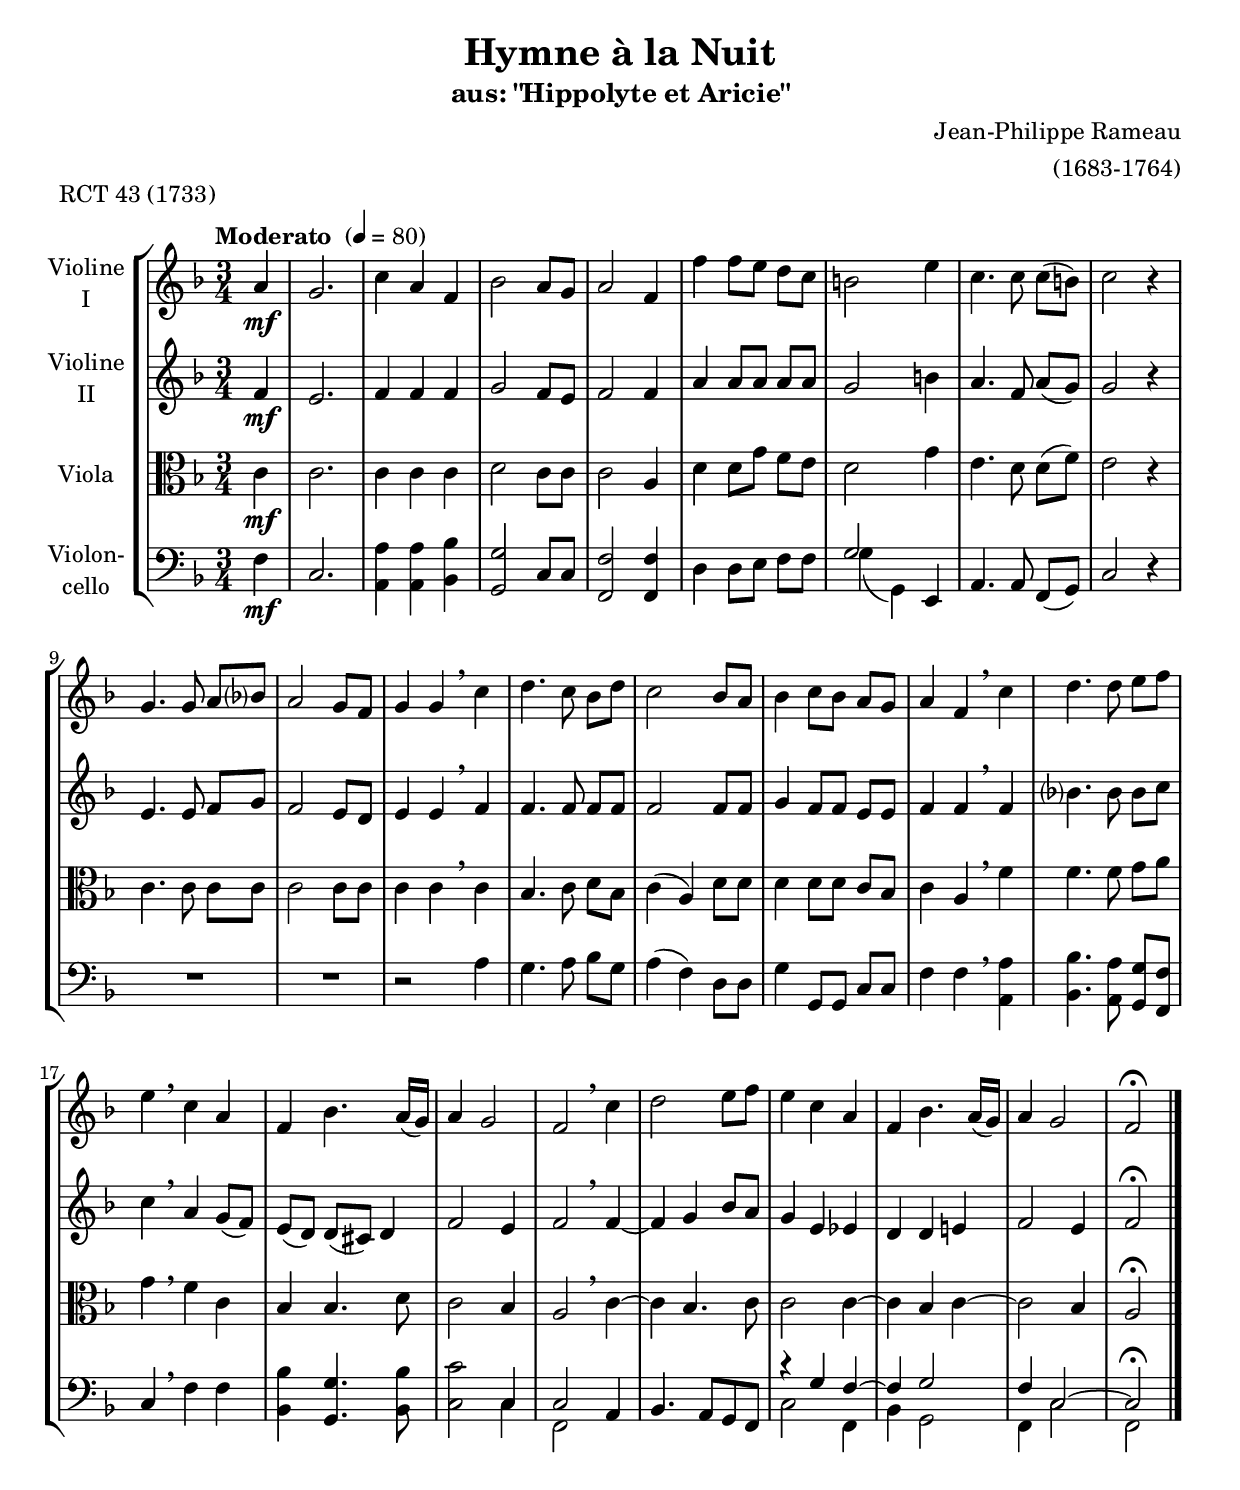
\version "2.18.2"
\include "deutsch.ly"
  
#(set-global-staff-size 20.5)

\header {
  title     = \markup \bold "Hymne à la Nuit"
  subtitle  = "aus: \"Hippolyte et Aricie\""
  composer  = "Jean-Philippe Rameau"
  arranger  = "(1683-1764)"
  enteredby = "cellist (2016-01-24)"
  piece     = "RCT 43 (1733)"
}

voiceconsts = {
  \key es \major
  \time 3/4
  % \numericTimeSignature
  \compressFullBarRests
  % Set default beaming for all staves
  \set Timing.beamExceptions = #'()
  \set Timing.baseMoment     = #(ly:make-moment 1 4)
  \set Timing.beatStructure  = #'(1 1 1)
  \tempo "Moderato "4=80
}

%minstr = "harpsichord"
mihi = "string ensemble 1"
%minstr = "accordion"
miba = "bassoon"
milo = "drawbar organ"

va = \relative c'' {
  \voiceconsts

  \partial 4 g4\mf
  f2.
  b4 g es
  as2 g8 f
  g2 es4
  es' es8 d c b
  a2 d4

  b4. b8 b( a)
  b2 r4
  f4. f8 g as?
  g2 f8 es
  f4 f \breathe b
  c4. b8 as c
  b2 as8 g

  as4 b8 as g f
  g4 es \breathe b'
  c4. c8 d es
  d4 \breathe b g
  es as4. g16( f)

  g4 f2
  es \breathe b'4
  c2 d8 es
  d4 b g
  es as4. g16( f)
  g4 f2
  es2\fermata \bar "|."
}

vb = \relative c' {
  \voiceconsts

  \partial 4 es4\mf
  d2.
  es4 es es
  f2 es8 d
  es2 es4
  g g8 g g g
  f2 a4

  g4. es8 g( f)
  f2 r4
  d4. d8 es f
  es2 d8 c
  d4 d \breathe es
  es4. es8 es es
  es2 es8 es

  f4 es8 es d d
  es4 es \breathe es
  as?4. as8 as b
  b4 \breathe g f8( es)
  d( c) c( h) c4

  es2 d4
  es2 \breathe es4~
  es f as8 g
  f4 d des
  c c d!
  es2 d4
  es2\fermata \bar "|."
}

vc = \relative c' {
  \voiceconsts
  \clef "alto"

  \partial 4 b4\mf
  b2.
  b4 b b
  c2 b8 b
  b2 g4
  c c8 f es d
  c2 f4

  d4. c8 c( es)
  d2 r4
  b4. b8 b b
  b2 b8 b
  b4 b \breathe b
  as4. b8 c as
  b4( g) c8 c

  c4 c8 c b as
  b4 g \breathe es'
  es4. es8 f g
  f4 \breathe es b
  as as4. c8

  b2 as4
  g2 \breathe b4~
  b as4. b8
  b2 b4~
  b as b~
  b2 as4
  g2\fermata \bar "|."
}

vd = \relative c {
  \voiceconsts
  \clef "bass"

  \partial 4 es4\mf
  b2.
  <g g'>4 <g g'> <as as'>
  <f f'>2 b8 b
  <es, es'>2 <es es'>4
  c' c8 d es es
  << f2 \\ { f4( f,) } >> d

  g4. g8 es( f)
  b2 r4
  R2.*2
  r2 g'4
  f4. g8 as f
  g4( es) c8 c

  f4 f,8 f b b
  es4 es \breathe <g, g'>
  <as as'>4. <g g'>8 <f f'> <es es'>
  b'4 \breathe es es
  <as, as'> <f f'>4. <as as'>8

  <b b'>2 << b4 \\ b >>
  << b2 \\ es, >> g4
  as4. g8[ f es]
  << { r4 f' es~ } \\ { b2 es,4 } >>
  << { es' f2 } \\ { as,4 f2 } >>
  << { es'4 b2~ } \\ { es,4 b'2 } >>
  << b\fermata \\ es, >> \bar "|."
}


music = \new StaffGroup <<
      \new Staff {
	\set Staff.midiInstrument = \mihi
	\set Staff.instrumentName = \markup \center-column { "Violine" "I" }
	\transpose es f { \va }
      }

      \new Staff {
	\set Staff.midiInstrument = \mihi
	\set Staff.instrumentName = \markup \center-column { "Violine" "II" }
	\transpose es f { \vb }
      }

      \new Staff {
	\set Staff.midiInstrument = \mihi
	\set Staff.instrumentName = \markup \center-column { "Viola" }
	\transpose es f { \vc }
      }

      \new Staff {
	\set Staff.midiInstrument = \miba
	\set Staff.instrumentName = \markup \center-column { "Violon-" "cello" }
	\transpose es f { \vd }
      }
>>

\book {
  \score {
    \music
    \layout {}
  }

  \score {
    \unfoldRepeats \music

    \midi {
      \context {
        \Score
      }
    }
  }
}
